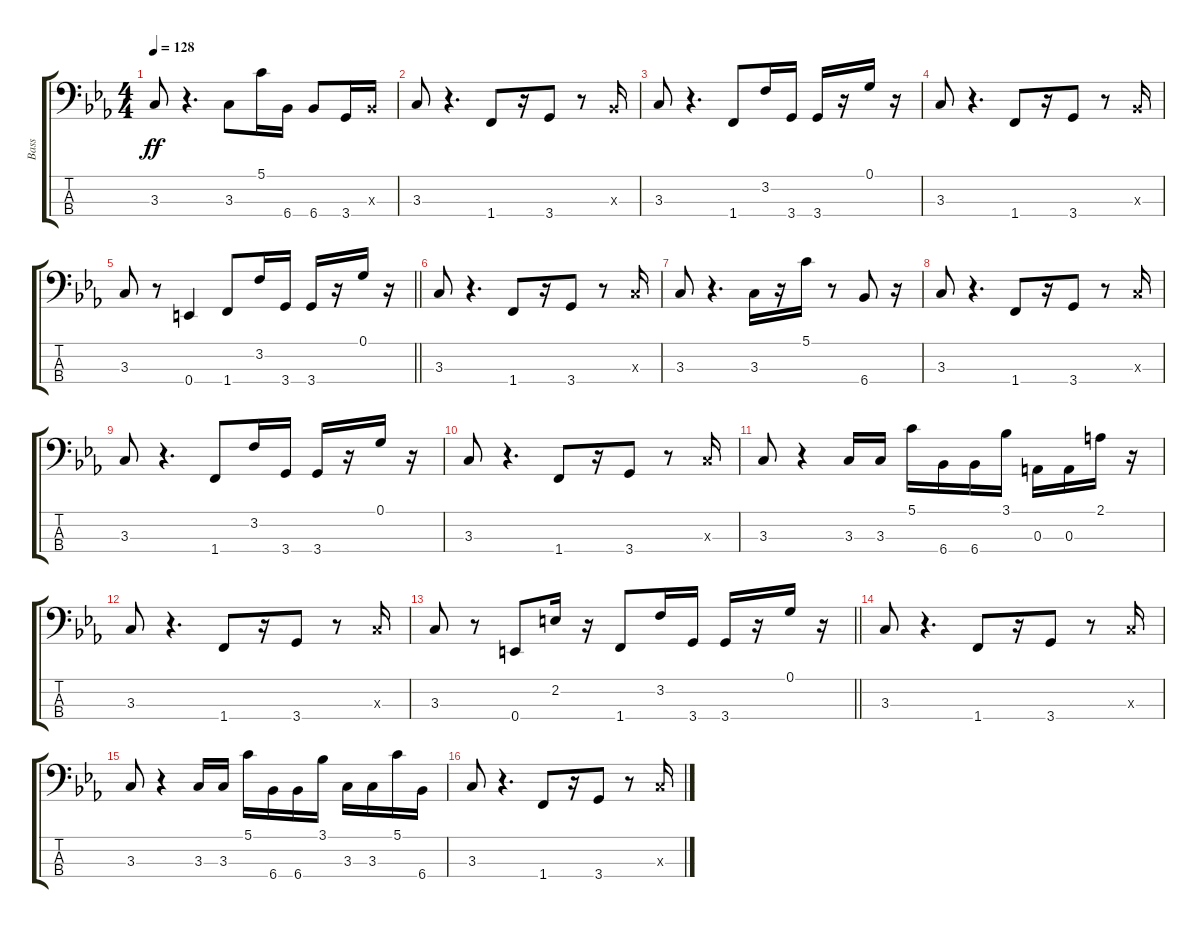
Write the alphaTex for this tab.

\track ("Bass" "Bass") {instrument slapbass1}
\staff {score tabs}
\tuning (G2 D2 A1 E1) {hide}
\ts (4 4)
\tempo 128
\clef f4
\ks cminor
3.3.8{dy ff} r.4{d} 3.3.8 5.1.16 6.4.16 6.4.8 3.4.16 1.3{x}.16 |
3.3.8 r.4{d} 1.4.8 r.16 3.4.8 r.8 1.3{x}.16 |
3.3.8 r.4{d} 1.4.8 3.2.16 3.4.16 3.4.16 r.16 0.1.16 r.16 |
3.3.8 r.4{d} 1.4.8 r.16 3.4.8 r.8 1.3{x}.16 |
\barLineRight lightlight
3.3.8 r.8 0.4.4 1.4.8 3.2.16 3.4.16 3.4.16 r.16 0.1.16 r.16 |
3.3.8 r.4{d} 1.4.8 r.16 3.4.8 r.8 3.3{x}.16 |
3.3.8 r.4{d} 3.3.16 r.16 5.1.16 r.8 6.4.8 r.16 |
3.3.8 r.4{d} 1.4.8 r.16 3.4.8 r.8 3.3{x}.16 |
3.3.8 r.4{d} 1.4.8 3.2.16 3.4.16 3.4.16 r.16 0.1.16 r.16 |
3.3.8 r.4{d} 1.4.8 r.16 3.4.8 r.8 3.3{x}.16 |
3.3.8 r.4 3.3.16 3.3.16 5.1.16 6.4.16 6.4.16 3.1.16 0.3.16 0.3.16 2.1.16 r.16 |
3.3.8 r.4{d} 1.4.8 r.16 3.4.8 r.8 3.3{x}.16 |
\barLineRight lightlight
3.3.8 r.8 0.4.8 2.2.16 r.16 1.4.8 3.2.16 3.4.16 3.4.16 r.16 0.1.16 r.16 |
3.3.8 r.4{d} 1.4.8 r.16 3.4.8 r.8 3.3{x}.16 |
3.3.8 r.4 3.3.16 3.3.16 5.1.16 6.4.16 6.4.16 3.1.16 3.3.16 3.3.16 5.1.16 6.4.16 |
3.3.8 r.4{d} 1.4.8 r.16 3.4.8 r.8 3.3{x}.16
